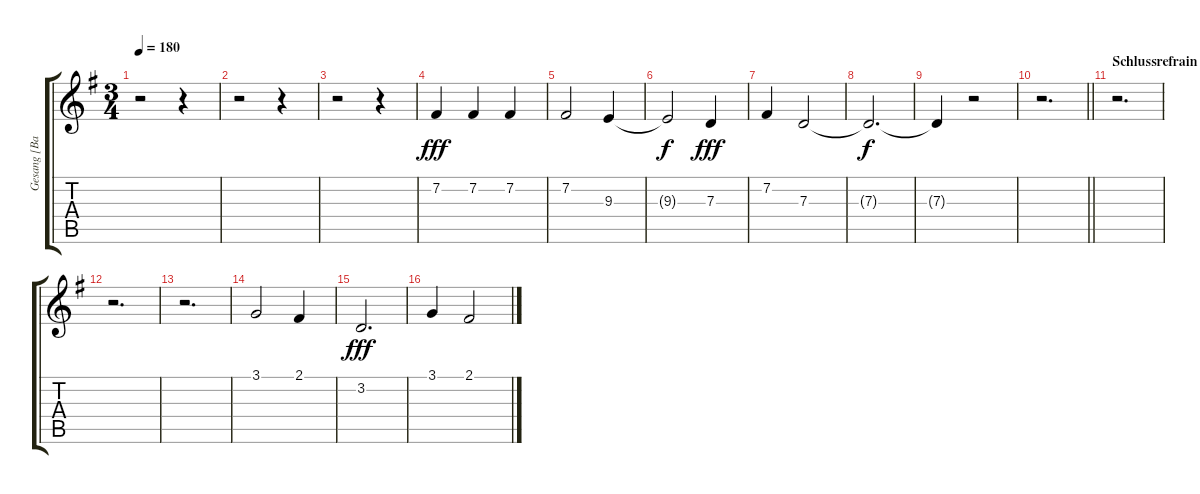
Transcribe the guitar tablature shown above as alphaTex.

\track ("Gesang [Back/Farin]" "Gesang [Ba") {instrument voiceoohs}
\staff {score tabs}
\tuning (E4 B3 G3 D3 A2 E2) {hide}
\ts (3 4)
\tempo 180
\clef g2
\ks eminor
r.2{dy fff} r.4 |
r.2 r.4 |
r.2 r.4 |
7.2.4 7.2.4 7.2.4 |
7.2.2 9.3.4 |
9.3{t}.2{dy f} 7.3.4{dy fff} |
7.2.4 7.3.2 |
7.3{t}.2{d dy f} |
7.3{t}.4 r.2 |
\barLineRight lightlight
r.2{d} |
\section ("" "Schlussrefrain")
r.2{d} |
r.2{d} |
r.2{d} |
3.1.2 2.1.4 |
3.2.2{d dy fff} |
3.1.4 2.1.2
